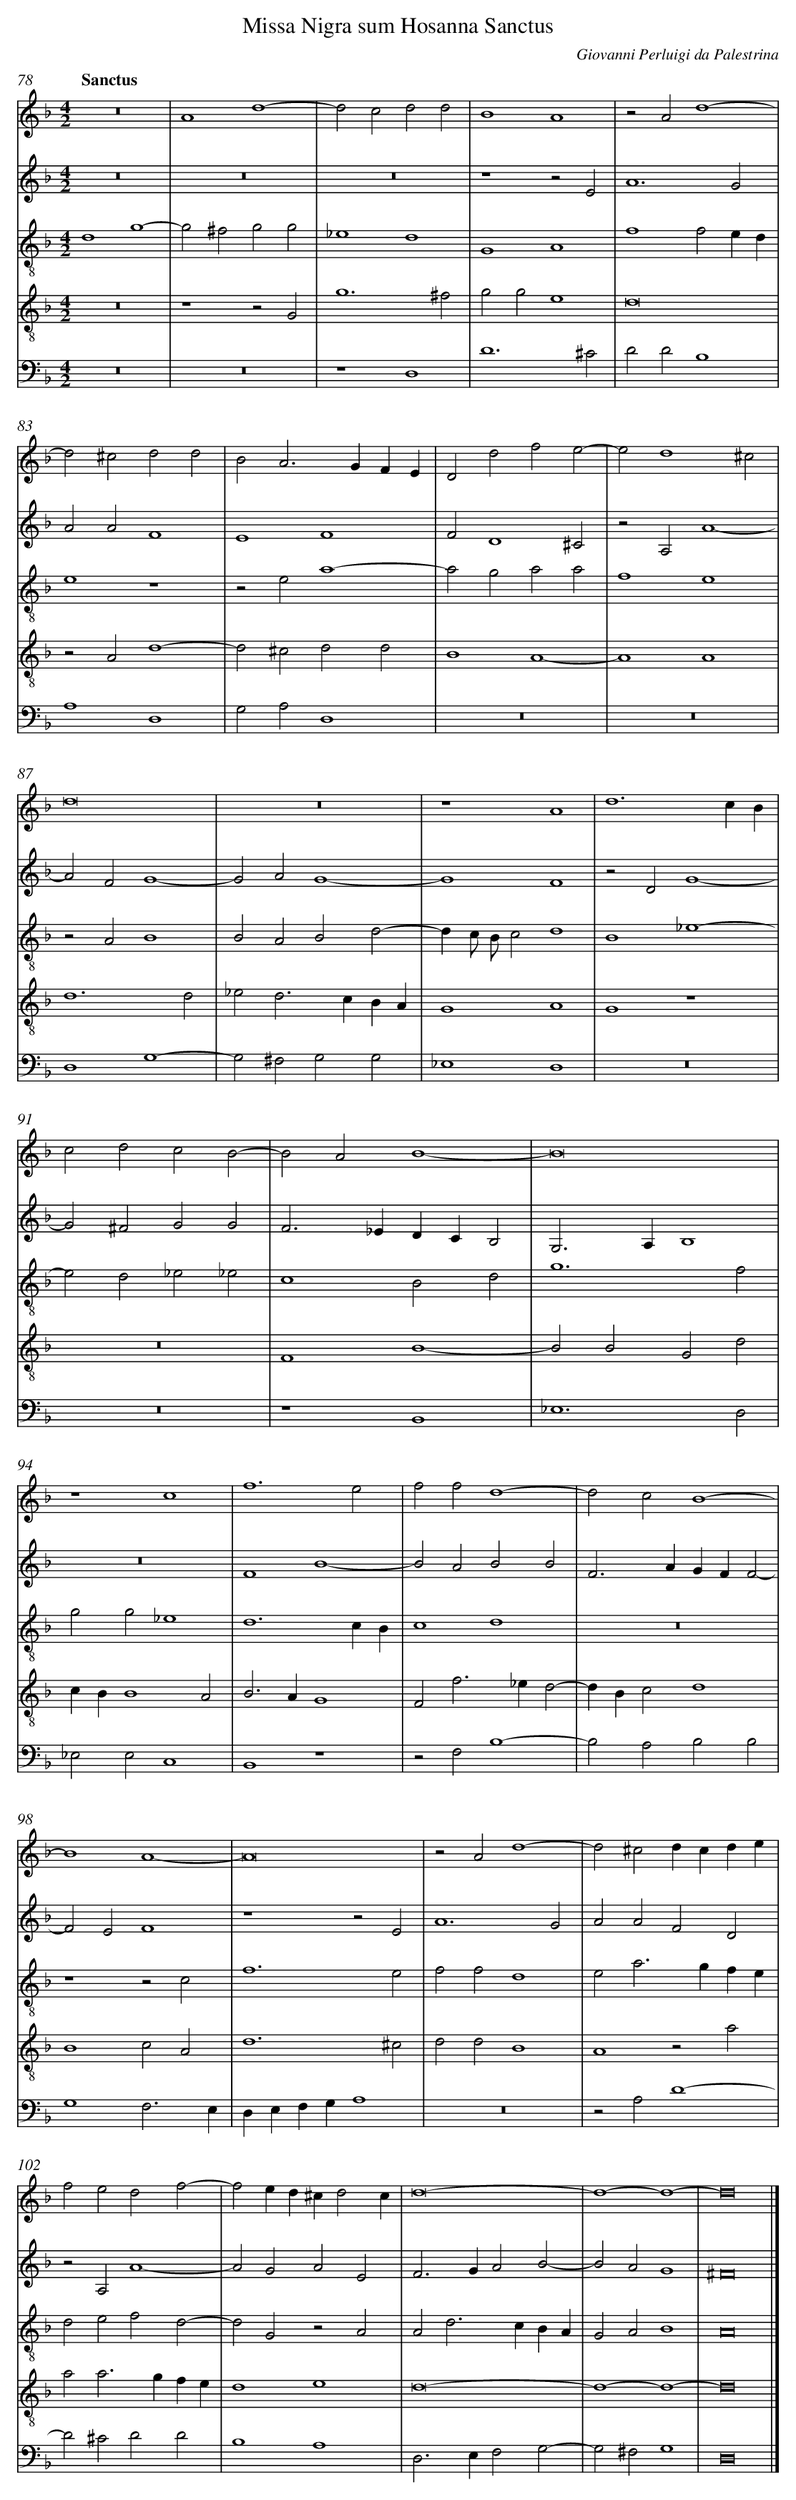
X:1
T: Missa Nigra sum Hosanna Sanctus
C: Giovanni Perluigi da Palestrina
L: 1/4
M: 4/2
Q: "Sanctus"
V: 1 clef=treble
V: 2 clef=treble
V: 3 clef=treble-8
V: 4 clef=treble-8
V: 5 clef=bass
K: F
[V:1] z8 |
[V:2] z8 |
[V:3] d4g4- |
[V:4] z8 |
[V:5] z8 |
[V:1] A4d4- |
[V:2] z8 |
[V:3] g2^f2g2g2 |
[V:4] z4z2G2 |
[V:5] z8 |
[V:1] d2c2d2d2 |
[V:2] z8 |
[V:3] _e4d4 |
[V:4] g6^f2 |
[V:5] z4D,4 |
[V:1] B4A4 |
[V:2] z4z2E2 |
[V:3] G4A4 |
[V:4] g2g2e4 |
[V:5] D6^C2 |
[V:1] z2A2d4- |
[V:2] A6G2 |
[V:3] f4f2ed |
[V:4] d8 |
[V:5] D2D2B,4 |
[V:1] d2^c2d2d2 |
[V:2] A2A2F4 |
[V:3] e4z4 |
[V:4] z2A2d4- |
[V:5] A,4D,4 |
[V:1] B2A2>G2FE |
[V:2] E4F4 |
[V:3] z2e2a4- |
[V:4] d2^c2d2d2 |
[V:5] G,2A,2D,4 |
[V:1] D2d2f2e2- |
[V:2] F2D4^C2 |
[V:3] a2g2a2a2 |
[V:4] B4A4- |
[V:5] z8 |
[V:1] e2d4^c2 |
[V:2] z2A,2A4- |
[V:3] f4e4 |
[V:4] A4A4 |
[V:5] z8 |
[V:1] d8 |
[V:2] A2F2G4- |
[V:3] z2A2B4 |
[V:4] d6d2 |
[V:5] D,4G,4- |
[V:1] z8 |
[V:2] G2A2G4- |
[V:3] B2A2B2d2- |
[V:4] _e2d2>c2BA |
[V:5] G,2^F,2G,2G,2 |
[V:1] z4A4 |
[V:2] G4F4 |
[V:3] dc/ B/c2d4 |
[V:4] G4A4 |
[V:5] _E,4D,4 |
[V:1] d6cB |
[V:2] z2D2G4- |
[V:3] B4_e4- |
[V:4] G4z4 |
[V:5] z8 |
[V:1] c2d2c2B2- |
[V:2] G2^F2G2G2 |
[V:3] e2d2_e2_e2 |
[V:4] z8 |
[V:5] z8 |
[V:1] B2A2B4- |
[V:2] F2>_E2DCB,2 |
[V:3] c4B2d2 |
[V:4] F4B4- |
[V:5] z4B,,4 |
[V:1] B8 |
[V:2] G,2>A,2B,4 |
[V:3] g6f2 |
[V:4] B2B2G2d2 |
[V:5] _E,6D,2 |
[V:1] z4c4 |
[V:2] z8 |
[V:3] g2g2_e4 |
[V:4] cBB4A2 |
[V:5] _E,2E,2C,4 |
[V:1] f6e2 |
[V:2] F4B4- |
[V:3] d6cB |
[V:4] B2>A2G4 |
[V:5] B,,4z4 |
[V:1] f2f2d4- |
[V:2] B2A2B2B2 |
[V:3] c4d4 |
[V:4] F2f2>_e2d2- |
[V:5] z2F,2B,4- |
[V:1] d2c2B4- |
[V:2] F2>A2GFF2- |
[V:3] z8 |
[V:4] dBc2d4 |
[V:5] B,2A,2B,2B,2 |
[V:1] B4A4- |
[V:2] F2E2F4 |
[V:3] z4z2c2 |
[V:4] B4c2A2 |
[V:5] G,4F,3E, |
[V:1] A8 |
[V:2] z4z2E2 |
[V:3] f6e2 |
[V:4] d6^c2 |
[V:5] D,E,F,G,A,4 |
[V:1] z2A2d4- |
[V:2] A6G2 |
[V:3] f2f2d4 |
[V:4] d2d2B4 |
[V:5] z8 |
[V:1] d2^c2dcde |
[V:2] A2A2F2D2 |
[V:3] e2a2>g2fe |
[V:4] A4z2a2 |
[V:5] z2A,2D4- |
[V:1] f2e2d2f2- |
[V:2] z2A,2A4- |
[V:3] d2e2f2d2- |
[V:4] a2a2>g2fe |
[V:5] D2^C2D2D2 |
[V:1] f2ed^cd2c |
[V:2] A2G2A2E2 |
[V:3] d2G2z2A2 |
[V:4] d4e4 |
[V:5] B,4A,4 |
[V:1] d8- |
[V:2] F2>G2A2B2- |
[V:3] A2d2>c2BA |
[V:4] d8- |
[V:5] D,2>E,2F,2G,2- |
[V:1] d4-d4- |
[V:2] B2A2G4 |
[V:3] G2A2B4 |
[V:4] d4-d4- |
[V:5] G,2^F,2G,4 |
[V:1] d8 |]
[V:2] ^F8 |]
[V:3] A8 |]
[V:4] d8 |]
[V:5] D,8 |]
